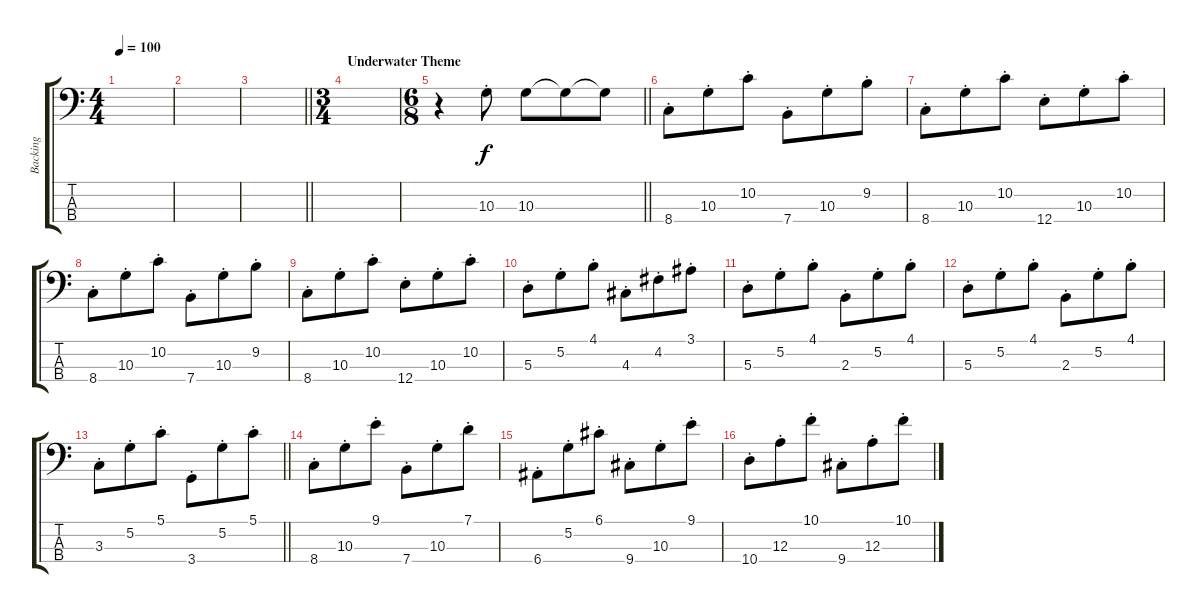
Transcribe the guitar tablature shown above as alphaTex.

\track ("Backing" "Backing") {instrument electricbassfinger}
\staff {score tabs}
\tuning (G2 D2 A1 E1) {hide}
\ts (4 4)
\tempo 100
\clef f4
\ks c
|
|
\barLineRight lightlight
|
\ts (3 4)
\section ("" "Underwater Theme")
|
\ts (6 8)
\barLineRight lightlight
r.4 10.3{st}.8 10.3.8 10.3{t}.8 10.3{t}.8 |
8.4{st}.8 10.3{st}.8 10.2{st}.8 7.4{st}.8 10.3{st}.8 9.2{st}.8 |
8.4{st}.8 10.3{st}.8 10.2{st}.8 12.4{st}.8 10.3{st}.8 10.2{st}.8 |
8.4{st}.8 10.3{st}.8 10.2{st}.8 7.4{st}.8 10.3{st}.8 9.2{st}.8 |
8.4{st}.8 10.3{st}.8 10.2{st}.8 12.4{st}.8 10.3{st}.8 10.2{st}.8 |
5.3{st}.8 5.2{st}.8 4.1{st}.8 4.3{st}.8 4.2{st}.8 3.1{st}.8 |
5.3{st}.8 5.2{st}.8 4.1{st}.8 2.3{st}.8 5.2{st}.8 4.1{st}.8 |
5.3{st}.8 5.2{st}.8 4.1{st}.8 2.3{st}.8 5.2{st}.8 4.1{st}.8 |
\barLineRight lightlight
3.3{st}.8 5.2{st}.8 5.1{st}.8 3.4{st}.8 5.2{st}.8 5.1{st}.8 |
8.4{st}.8 10.3{st}.8 9.1{st}.8 7.4{st}.8 10.3{st}.8 7.1{st}.8 |
6.4{st}.8 5.2{st}.8 6.1{st}.8 9.4{st}.8 10.3{st}.8 9.1{st}.8 |
10.4{st}.8 12.3{st}.8 10.1{st}.8 9.4{st}.8 12.3{st}.8 10.1{st}.8
